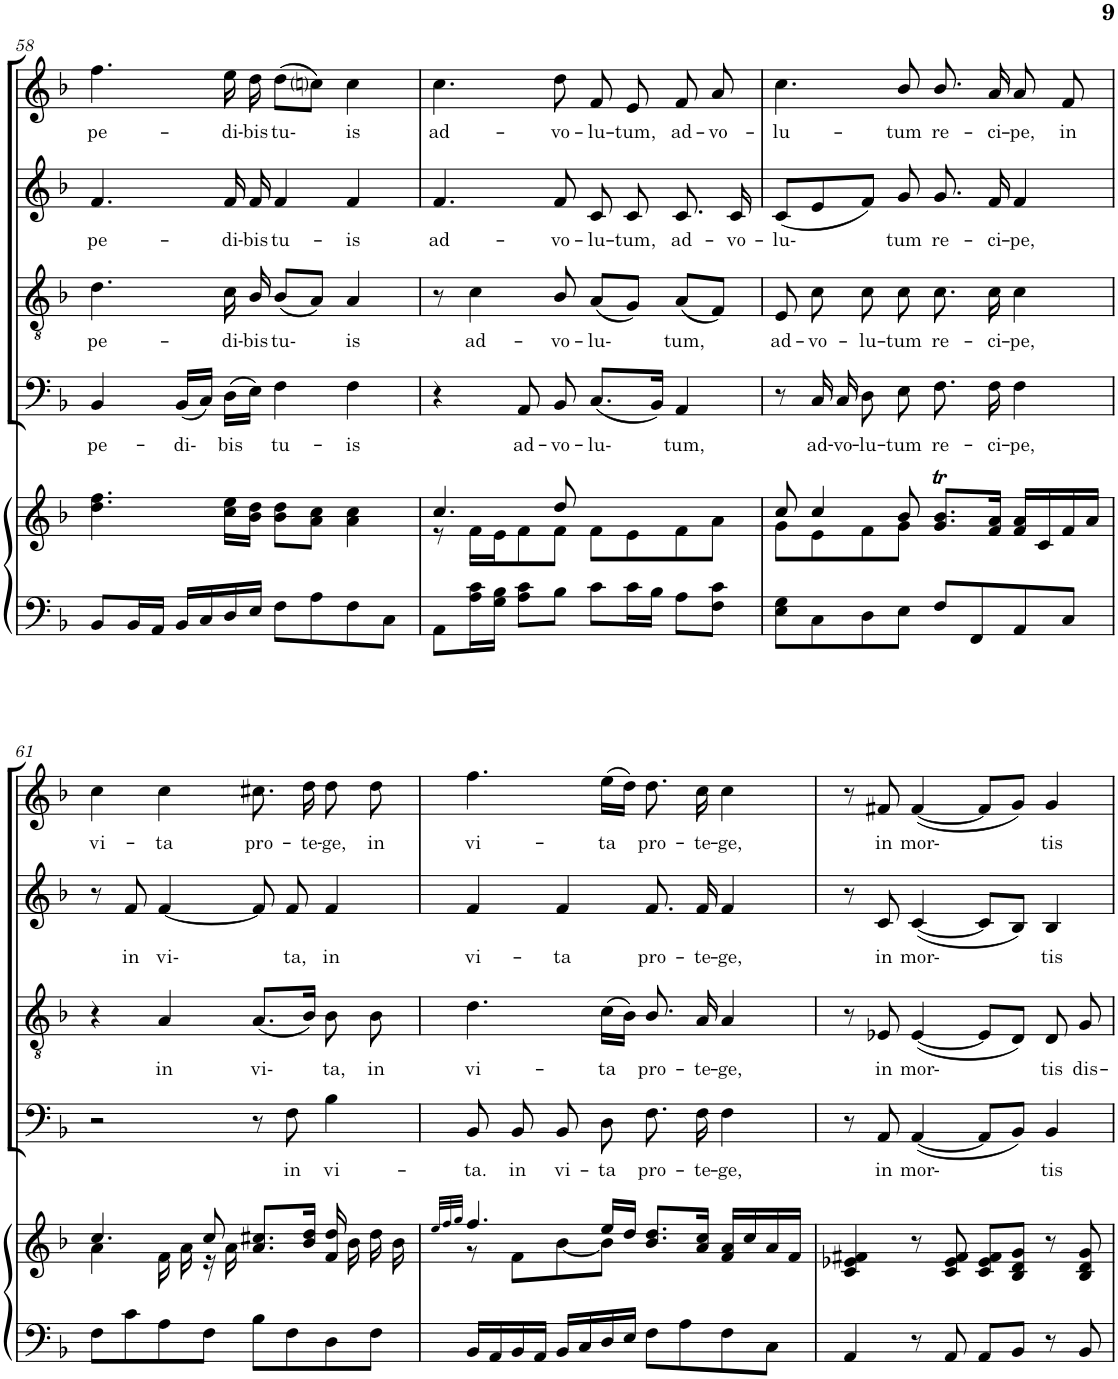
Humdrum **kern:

**kern	**kern	**kern	**text	**kern	**text	**kern	**text	**kern	**text
*part5	*part5	*part4	*part4	*part3	*part3	*part2	*part2	*part1	*part1
*staff6	*staff5	*staff4	*staff4	*staff3	*staff3	*staff2	*staff2	*staff1	*staff1
*I"Midi_20	*	*I"B	*	*I"T	*	*I"A	*	*I"S	*
!!LO:PB:g=z
*clefF4	*clefG2	*clefF4	*	*clefGv2	*	*clefG2	*	*clefG2	*
*k[b-]	*k[b-]	*k[b-]	*	*k[b-]	*	*k[b-]	*	*k[b-]	*
*F:	*F:	*F:	*	*F:	*	*F:	*	*F:	*
*M4/4	*M4/4	*M4/4	*	*M4/4	*	*M4/4	*	*M4/4	*
*met(c)	*met(c)	*met(c)	*	*met(c)	*	*met(c)	*	*met(c)	*
=58	=58	=58	=58	=58	=58	=58	=58	=58	=58
*^	*^	*	*	*	*	*	*	*	*
!	!	!	!	!	!LO:LY:b	!	!LO:LY:b	!	!LO:LY:b	!	!LO:LY:b
8BB-/L	1ryy	4.dd\ 4.ff\	2ryy	4BB-/	pe-	4.d\	pe-	4.f/	pe-	4.ff\	pe-
16BB-/L	.	.	.	.	.	.	.	.	.	.	.
16AA/JJ	.	.	.	.	.	.	.	.	.	.	.
!	!	!	!	!	!LO:LY:b	!	!	!	!	!	!
16BB-/LL	.	.	.	(<16BB-/LL	-di-	.	.	.	.	.	.
16C/	.	.	.	16C/JJ)	.	.	.	.	.	.	.
!	!	!	!	!	!LO:LY:b	!	!LO:LY:b	!	!LO:LY:b	!	!LO:LY:b
16D/	.	16cc\ 16ee\LL	.	(>16D\LL	bis	16c\	-di-	16f/	-di-	16ee\	-di-
!	!	!	!	!	!	!	!LO:LY:b	!	!LO:LY:b	!	!LO:LY:b
16E/JJ	.	16b-\ 16dd\JJ	.	16E\JJ)	.	16B-/	-bis	16f/	-bis	16dd\	-bis
!	!	!	!	!	!LO:LY:b	!	!LO:LY:b	!	!LO:LY:b	!	!LO:LY:b
8F\L	.	8b-\ 8dd\L	2ryy	4F\	tu-	(<8B-/L	tu-	4f/	tu-	(>8dd\L	tu-
8A\	.	8a\ 8cc\J	.	.	.	8A/J)	.	.	.	8ccni\J)	.
!	!	!	!	!	!LO:LY:b	!	!LO:LY:b	!	!LO:LY:b	!	!LO:LY:b
8F\	.	4a\ 4cc\	.	4F\	-is	4A/	is	4f/	-is	4cc\	is
8C\J	.	.	.	.	.	.	.	.	.	.	.
=59	=59	=59	=59	=59	=59	=59	=59	=59	=59	=59	=59
!	!	!	!	!	!	!	!	!	!LO:LY:b	!	!LO:LY:b
8AA\L	1ryy	4.cc/	8r	4r	.	8r	.	4.f/	ad-	4.cc\	ad-
!	!	!	!	!	!	!	!LO:LY:b	!	!	!	!
16A\ 16c\L	.	.	16f\LL	.	.	4c\	ad-	.	.	.	.
16G\ 16B-\JJ	.	.	16e\J	.	.	.	.	.	.	.	.
!	!	!	!	!	!LO:LY:b	!	!	!	!	!	!
8A\ 8c\L	.	.	8f\	8AA/	ad-	.	.	.	.	.	.
!	!	!	!	!	!LO:LY:b	!	!LO:LY:b	!	!LO:LY:b	!	!LO:LY:b
8B-\J	.	8dd/	8f\J	8BB-/	-vo-	8B-/	-vo-	8f/	-vo-	8dd\	-vo-
!	!	!	!	!	!LO:LY:b	!	!LO:LY:b	!	!LO:LY:b	!	!LO:LY:b
8c\L	.	8f\L	2ryy	(<8.C/L	-lu-	(<8A/L	-lu-	8c/	-lu-	8f/	-lu-
!	!	!	!	!	!	!	!	!	!LO:LY:b	!	!LO:LY:b
16c\L	.	8e\	.	.	.	8G/J)	.	8c/	-tum,	8e/	-tum,
16B-\JJ	.	.	.	16BB-/Jk)	.	.	.	.	.	.	.
!	!	!	!	!	!LO:LY:b	!	!LO:LY:b	!	!LO:LY:b	!	!LO:LY:b
8A\L	.	8f\	.	4AA/	tum,	(<8A/L	tum,	8.c/	ad-	8f/	ad-
!	!	!	!	!	!	!	!	!	!	!	!LO:LY:b
8F\ 8c\J	.	8a\J	.	.	.	8F/J)	.	.	.	8a/	-vo-
!	!	!	!	!	!	!	!	!	!LO:LY:b	!	!
.	.	.	.	.	.	.	.	16c/	-vo-	.	.
=60	=60	=60	=60	=60	=60	=60	=60	=60	=60	=60	=60
!	!	!	!	!	!	!	!LO:LY:b	!	!LO:LY:b	!	!LO:LY:b
8E\ 8G\L	1ryy	8cc/	8g\L	8r	.	8E/	ad-	(<8c/L	-lu-	4.cc\	-lu-
!	!	!	!	!	!LO:LY:b	!	!LO:LY:b	!	!	!	!
8C\	.	4cc/	8e\	16C/	ad-	8c\	-vo-	8e/	.	.	.
!	!	!	!	!	!LO:LY:b	!	!	!	!	!	!
.	.	.	.	16C/	-vo-	.	.	.	.	.	.
!	!	!	!	!	!LO:LY:b	!	!LO:LY:b	!	!	!	!
8D\	.	.	8f\	8D\	-lu-	8c\	-lu-	8f/J)	.	.	.
!	!	!	!	!	!LO:LY:b	!	!LO:LY:b	!	!LO:LY:b	!	!LO:LY:b
8E\J	.	8b-/	8g\J	8E\	-tum	8c\	-tum	8g/	tum	8b-/	-tum
!	!	!	!	!	!LO:LY:b	!	!LO:LY:b	!	!LO:LY:b	!	!LO:LY:b
8F/L	.	8.g/T 8.b-/TL	2ryy	8.F\	re-	8.c\	re-	8.g/	re-	8.b-/	re-
8FF/	.	.	.	.	.	.	.	.	.	.	.
!	!	!	!	!	!LO:LY:b	!	!LO:LY:b	!	!LO:LY:b	!	!LO:LY:b
.	.	16f/ 16a/Jk	.	16F\	-ci-	16c\	-ci-	16f/	-ci-	16a/	-ci-
!	!	!	!	!	!LO:LY:b	!	!LO:LY:b	!	!LO:LY:b	!	!LO:LY:b
8AA/	.	16f/ 16a/LL	.	4F\	-pe,	4c\	-pe,	4f/	-pe,	8a/	-pe,
.	.	16c/	.	.	.	.	.	.	.	.	.
!	!	!	!	!	!	!	!	!	!	!	!LO:LY:b
8C/J	.	16f/	.	.	.	.	.	.	.	8f/	in
.	.	16a/JJ	.	.	.	.	.	.	.	.	.
*v	*v	*	*	*	*	*	*	*	*	*	*
!!LO:LB:g=z
=61	=61	=61	=61	=61	=61	=61	=61	=61	=61	=61
!	!	!	!	!	!	!	!	!	!	!LO:LY:b
8F\L	4.cc/	4a\	2r	.	4r	.	8r	.	4cc\	vi-
!	!	!	!	!	!	!	!	!LO:LY:b	!	!
8c\	.	.	.	.	.	.	8f/	in	.	.
!	!	!	!	!	!	!LO:LY:b	!	!LO:LY:b	!	!LO:LY:b
8A\	.	16f\	.	.	4A/	in	[4f/	vi-	4cc\	-ta
.	.	16a\	.	.	.	.	.	.	.	.
8F\J	8cc/	16r	.	.	.	.	.	.	.	.
.	.	16a\	.	.	.	.	.	.	.	.
!	!	!	!	!	!	!LO:LY:b	!	!	!	!LO:LY:b
8B-\L	8.a/ 8.cc#X/L	2ryy	8r	.	(<8.A/L	vi-	8f/]	.	8.cc#X\	pro-
!	!	!	!	!LO:LY:b	!	!	!	!LO:LY:b	!	!
8F\	.	.	8F\	in	.	.	8f/	ta,	.	.
!	!	!	!	!	!	!	!	!	!	!LO:LY:b
.	16b-/ 16dd/Jk	.	.	.	16B-/Jk)	.	.	.	16dd\	-te-
!	!	!	!	!LO:LY:b	!	!LO:LY:b	!	!LO:LY:b	!	!LO:LY:b
8D\	16f/ 16dd/	.	4B-\	vi-	8B-\	ta,	4f/	in	8dd\	-ge,
.	16b-\	.	.	.	.	.	.	.	.	.
!	!	!	!	!	!	!LO:LY:b	!	!	!	!LO:LY:b
8F\J	16dd\	.	.	.	8B-\	in	.	.	8dd\	in
.	16b-\	.	.	.	.	.	.	.	.	.
=62	=62	=62	=62	=62	=62	=62	=62	=62	=62	=62
.	32qee/LLL	.	.	.	.	.	.	.	.	.
.	32qff/	.	.	.	.	.	.	.	.	.
.	32qgg/JJJ	.	.	.	.	.	.	.	.	.
!	!	!	!	!LO:LY:b	!	!LO:LY:b	!	!LO:LY:b	!	!LO:LY:b
16BB-/LL	4.ff/	8r	8BB-/	-ta.	4.d\	vi-	4f/	vi-	4.ff\	vi-
16AA/	.	.	.	.	.	.	.	.	.	.
!	!	!	!	!LO:LY:b	!	!	!	!	!	!
16BB-/	.	8f\L	8BB-/	in	.	.	.	.	.	.
16AA/JJ	.	.	.	.	.	.	.	.	.	.
!	!	!	!	!LO:LY:b	!	!	!	!LO:LY:b	!	!
16BB-/LL	.	[8b-\	8BB-/	vi-	.	.	4f/	-ta	.	.
16C/	.	.	.	.	.	.	.	.	.	.
!	!	!	!	!LO:LY:b	!	!LO:LY:b	!	!	!	!LO:LY:b
16D/	16ee/LL	8b-\J]	8D\	-ta	(>16c\LL	-ta	.	.	(>16ee\LL	-ta
16E/JJ	16dd/JJ	.	.	.	16B-\JJ)	.	.	.	16dd\JJ)	.
!	!	!	!	!LO:LY:b	!	!LO:LY:b	!	!LO:LY:b	!	!LO:LY:b
8F\L	8.b-/ 8.dd/L	32ryy	8.F\	pro-	8.B-/	pro-	8.f/	pro-	8.dd\	pro-
.	.	8ryy	.	.	.	.	.	.	.	.
8A\	.	.	.	.	.	.	.	.	.	.
.	.	4ryy	.	.	.	.	.	.	.	.
!	!	!	!	!LO:LY:b	!	!LO:LY:b	!	!LO:LY:b	!	!LO:LY:b
.	16a/ 16cc/Jk	.	16F\	-te-	16A/	-te-	16f/	-te-	16cc\	-te-
!	!	!	!	!LO:LY:b	!	!LO:LY:b	!	!LO:LY:b	!	!LO:LY:b
8F\	16f/ 16a/LL	.	4F\	-ge,	4A/	-ge,	4f/	-ge,	4cc\	-ge,
.	16cc/	.	.	.	.	.	.	.	.	.
8C\J	16a/	.	.	.	.	.	.	.	.	.
.	.	16.ryy	.	.	.	.	.	.	.	.
.	16f/JJ	.	.	.	.	.	.	.	.	.
=63	=63	=63	=63	=63	=63	=63	=63	=63	=63	=63
4AA/	4c/ 4e-X/ 4f#X/	1ryy	8r	.	8r	.	8r	.	8r	.
!	!	!	!	!LO:LY:b	!	!LO:LY:b	!	!LO:LY:b	!	!LO:LY:b
.	.	.	8AA/	in	8E-X/	in	8c/	in	8f#X/	in
!	!	!	!	!LO:LY:b	!	!LO:LY:b	!	!LO:LY:b	!	!LO:LY:b
8r	8r	.	(<[4AA/	mor-	(<[4E-/	mor-	(<[4c/	mor-	(<[4f#/	mor-
8AA/	8c/ 8e-/ 8f#/	.	.	.	.	.	.	.	.	.
8AA/L	8c/ 8e-/ 8f#/L	.	8AA/L]	.	8E-/L]	.	8c/L]	.	8f#/L]	.
8BB-/J	8B-/ 8d/ 8g/J	.	8BB-/J)	.	8D/J)	.	8B-/J)	.	8g/J)	.
!	!	!	!	!LO:LY:b	!	!LO:LY:b	!	!LO:LY:b	!	!LO:LY:b
8r	8r	.	4BB-/	tis	8D/	tis	4B-/	tis	4g/	tis
!	!	!	!	!	!	!LO:LY:b	!	!	!	!
8BB-/	8B-/ 8d/ 8g/	.	.	.	8G/	dis-	.	.	.	.
*	*v	*v	*	*	*	*	*	*	*	*
=	=	=	=	=	=	=	=	=	=
*-	*-	*-	*-	*-	*-	*-	*-	*-	*-
